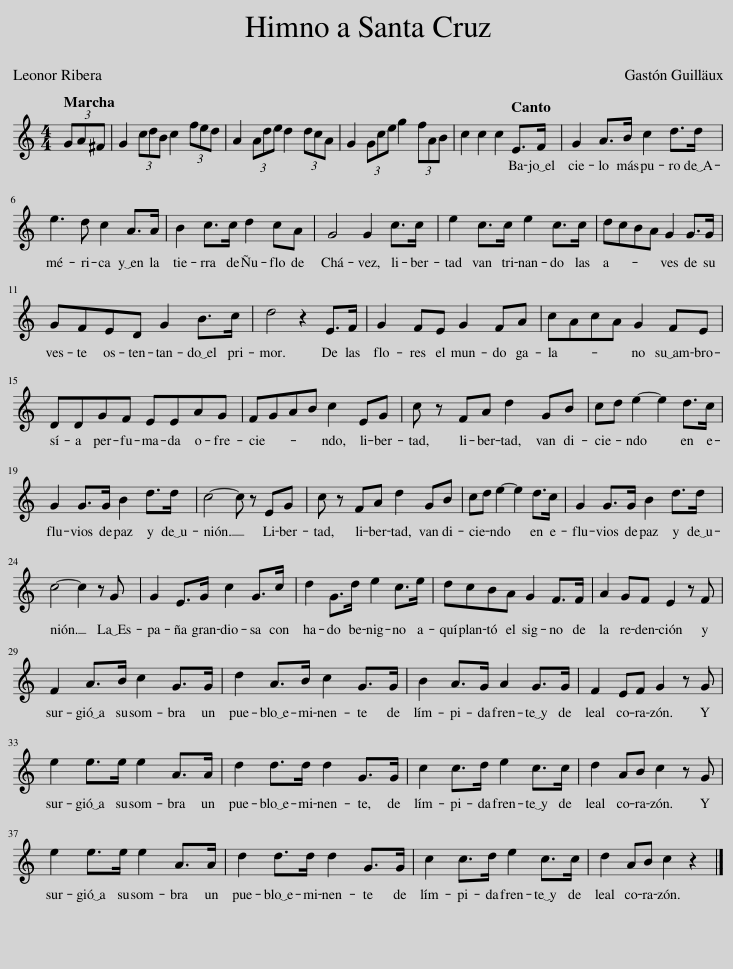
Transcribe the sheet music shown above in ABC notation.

X:1
L:1/8
M:4/4
I:linebreak $
K:C
V:1 treble
V:1
 (3GA^F | G2 (3cdB c2 (3fed | A2 (3Ade d2 (3dcA | G2 (3Gce g2 (3fAB | c2 c2 c2 E>F | %5
 G2 A>B c2 d>d |$ e3 d c2 A>A | B2 c>c d2 cA | G4 G2 c>c | e2 c>c e2 c>c | %10
 dcBA G2 G>G |$ GFED G2 B>c | d4 z2 E>F | G2 FE G2 FA | cAcA G2 FE |$ %15
 DDGF EEAG | FGAB c2 EG | c z FA d2 GB | cd e2- e2 d>c |$ G2 G>G B2 d>d | %20
 c4- c z EG | c z FA d2 GB | cd e2- e2 d>c | G2 G>G B2 d>d |$ c4- c2 z G | %25
 G2 E>G c2 G>c | d2 G>d e2 c>e | dcBA G2 F>F | A2 GF E2 z F |$ F2 A>B c2 G>G | %30
 d2 A>B c2 G>G | B2 A>G A2 G>G | F2 EF G2 z G |$ e2 e>e e2 A>A | d2 d>d d2 G>G | %35
 c2 c>d e2 c>c | d2 AB c2 z G |$ e2 e>e e2 A>A | d2 d>d d2 G>G | c2 c>d e2 c>c | %40
 d2 AB c2 z2 |] %41
